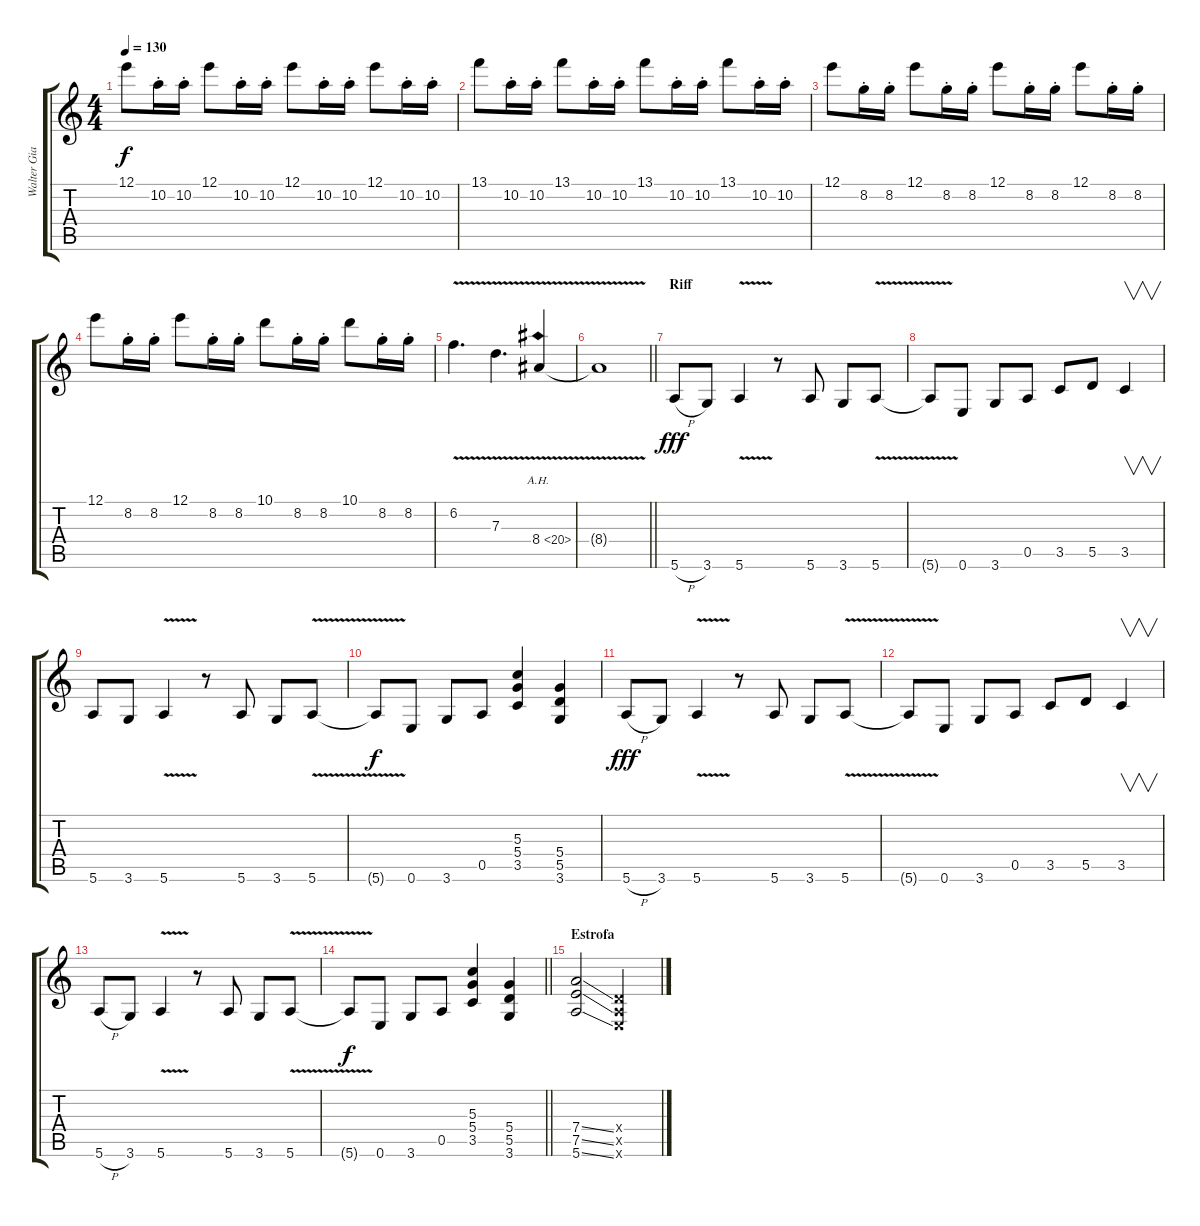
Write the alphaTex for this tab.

\track ("Walter Giardino" "Walter Gia") {instrument distortionguitar}
\staff {score tabs}
\tuning (E4 B3 G3 D3 A2 E2) {hide}
\ts (4 4)
\tempo 130
\clef g2
\ks c
12.1.8{dy f} 10.2{st}.16 10.2{st}.16 12.1.8 10.2{st}.16 10.2{st}.16 12.1.8 10.2{st}.16 10.2{st}.16 12.1.8 10.2{st}.16 10.2{st}.16 |
13.1.8 10.2{st}.16 10.2{st}.16 13.1.8 10.2{st}.16 10.2{st}.16 13.1.8 10.2{st}.16 10.2{st}.16 13.1.8 10.2{st}.16 10.2{st}.16 |
12.1.8 8.2{st}.16 8.2{st}.16 12.1.8 8.2{st}.16 8.2{st}.16 12.1.8 8.2{st}.16 8.2{st}.16 12.1.8 8.2{st}.16 8.2{st}.16 |
12.1.8 8.2{st}.16 8.2{st}.16 12.1.8 8.2{st}.16 8.2{st}.16 10.1.8 8.2{st}.16 8.2{st}.16 10.1.8 8.2{st}.16 8.2{st}.16 |
6.2{v}.4{d} 7.3{v}.4{d} 8.4{ah 12 v}.4 |
\barLineRight lightlight
8.4{t}.1 |
\section ("" "Riff")
5.6{h}.8{dy fff} 3.6.8 5.6{v}.4 r.8 5.6.8 3.6.8 5.6{v}.8 |
5.6{t}.8 0.6.8 3.6.8 0.5.8 3.5.8 5.5.8 3.5.4{v} |
5.6.8 3.6.8 5.6{v}.4 r.8 5.6.8 3.6.8 5.6{v}.8 |
5.6{t}.8{dy f} 0.6.8 3.6.8 0.5.8 (5.3 5.4 3.5).4 (5.4 5.5 3.6).4 |
5.6{h}.8{dy fff} 3.6.8 5.6{v}.4 r.8 5.6.8 3.6.8 5.6{v}.8 |
5.6{t}.8 0.6.8 3.6.8 0.5.8 3.5.8 5.5.8 3.5.4{v} |
5.6{h}.8 3.6.8 5.6{v}.4 r.8 5.6.8 3.6.8 5.6{v}.8 |
\barLineRight lightlight
5.6{t}.8{dy f} 0.6.8 3.6.8 0.5.8 (5.3 5.4 3.5).4 (5.4 5.5 3.6).4 |
\section ("" "Estrofa")
(7.4{ss} 7.5{ss} 5.6{ss}).2 (0.4{x} 0.5{x} 0.6{x}).2
